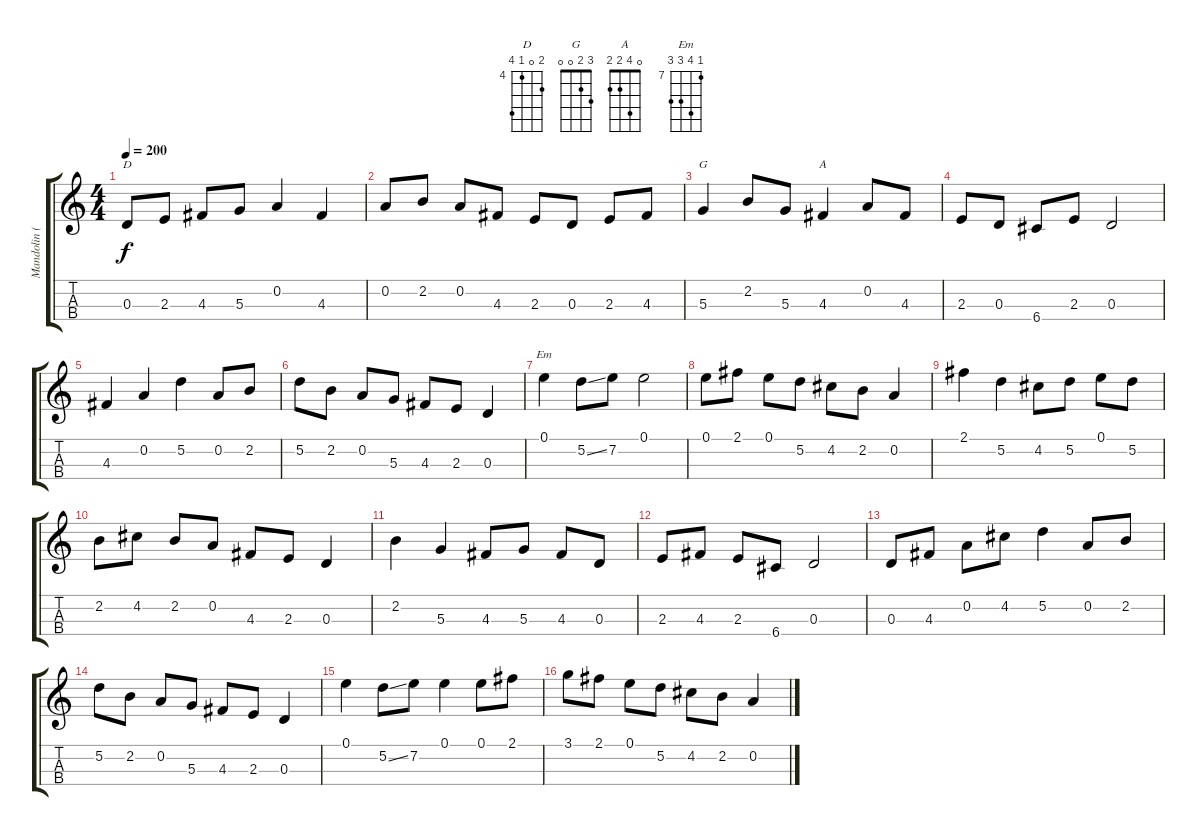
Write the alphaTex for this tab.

\track ("Mandolin (Melody)" "Mandolin (") {instrument acousticguitarnylon}
\staff {score tabs}
\tuning (E4 A3 D3 G2) {hide}
\chord ("D" 5 0 4 7) {firstfret 4}
\chord ("G" 3 2 0 0)
\chord ("A" 0 4 2 2)
\chord ("Em" 7 10 9 9) {firstfret 7}
\ts (4 4)
\tempo 200
\clef g2
\ks c
0.3.8{ch "D" dy f} 2.3.8 4.3.8 5.3.8 0.2.4 4.3.4 |
0.2.8 2.2.8 0.2.8 4.3.8 2.3.8 0.3.8 2.3.8 4.3.8 |
5.3.4{ch "G"} 2.2.8 5.3.8 4.3.4{ch "A"} 0.2.8 4.3.8 |
2.3.8 0.3.8 6.4.8 2.3.8 0.3.2 |
4.3.4 0.2.4 5.2.4 0.2.8 2.2.8 |
5.2.8 2.2.8 0.2.8 5.3.8 4.3.8 2.3.8 0.3.4 |
0.1.4{ch "Em"} 5.2{ss}.8 7.2.8 0.1.2 |
0.1.8 2.1.8 0.1.8 5.2.8 4.2.8 2.2.8 0.2.4 |
2.1.4 5.2.4 4.2.8 5.2.8 0.1.8 5.2.8 |
2.2.8 4.2.8 2.2.8 0.2.8 4.3.8 2.3.8 0.3.4 |
2.2.4 5.3.4 4.3.8 5.3.8 4.3.8 0.3.8 |
2.3.8 4.3.8 2.3.8 6.4.8 0.3.2 |
0.3.8 4.3.8 0.2.8 4.2.8 5.2.4 0.2.8 2.2.8 |
5.2.8 2.2.8 0.2.8 5.3.8 4.3.8 2.3.8 0.3.4 |
0.1.4 5.2{ss}.8 7.2.8 0.1.4 0.1.8 2.1.8 |
3.1.8 2.1.8 0.1.8 5.2.8 4.2.8 2.2.8 0.2.4
